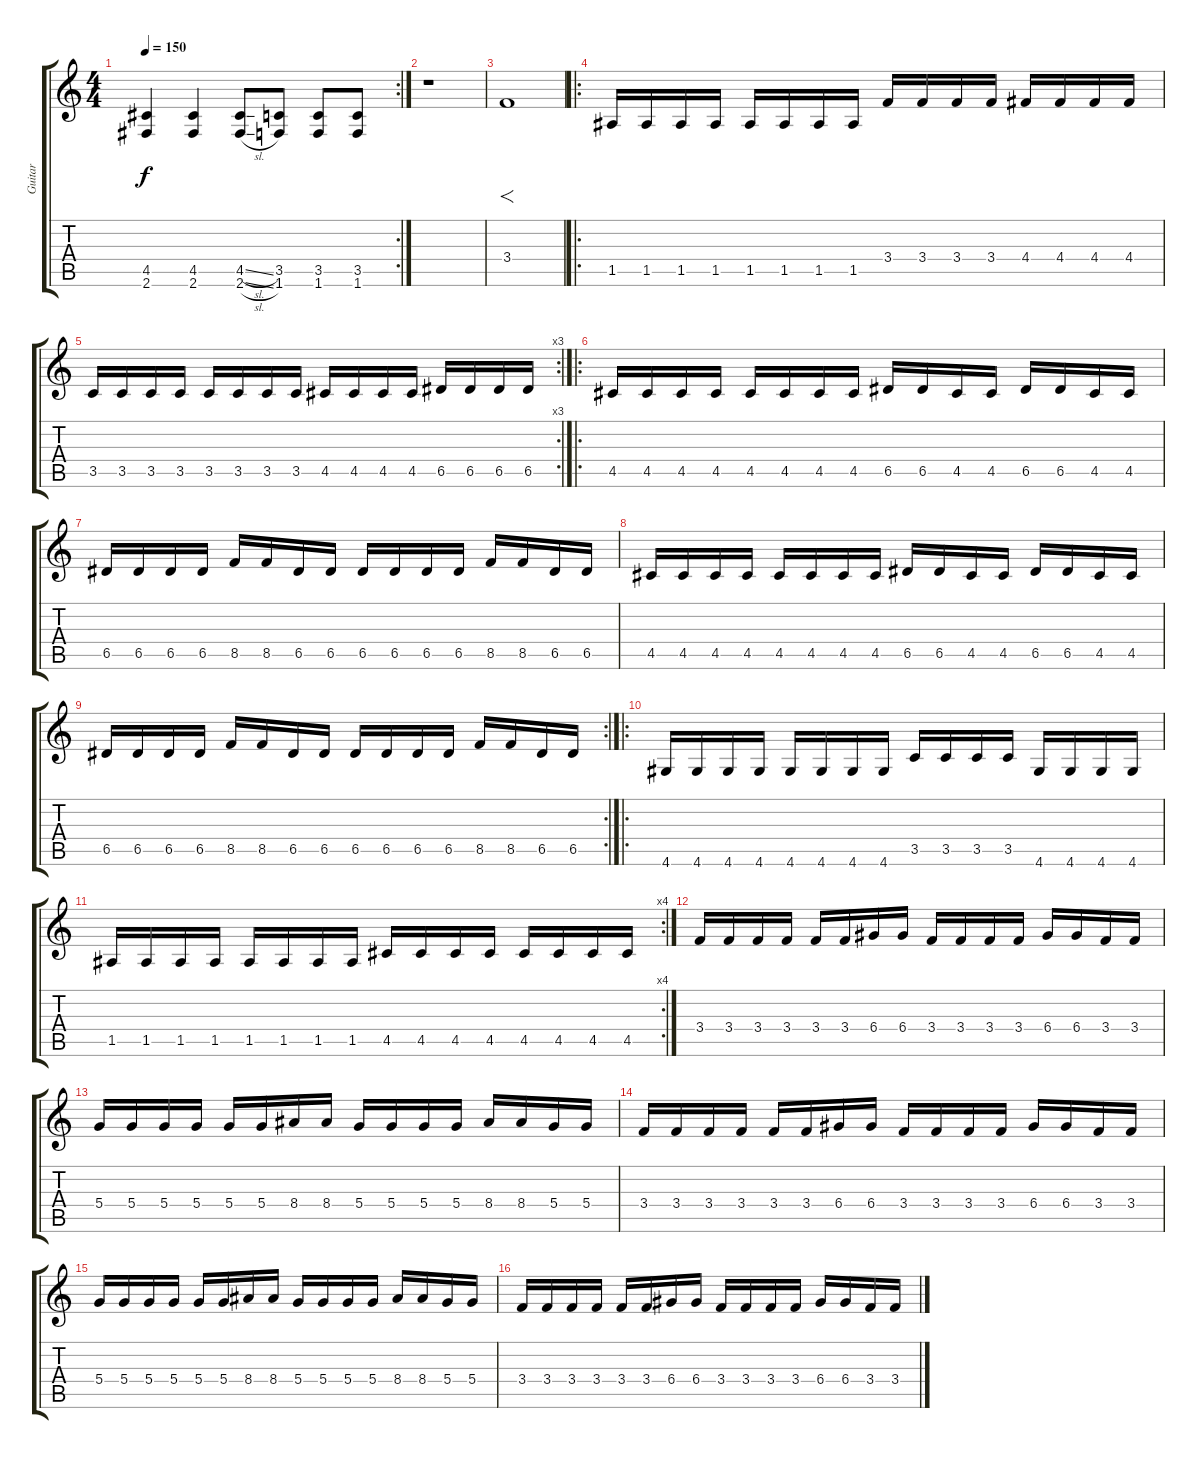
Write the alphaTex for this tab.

\track ("Guitar" "Guitar") {instrument overdrivenguitar}
\staff {score tabs}
\tuning (E4 B3 G3 D3 A2 E2) {hide}
\rc 2
\ts (4 4)
\tempo 150
\clef g2
\ks c
(4.5 2.6).4{dy f} (4.5 2.6).4 (4.5{sl} 2.6{sl}).8 (3.5 1.6).8 (3.5 1.6).8 (3.5 1.6).8 |
r.1 |
3.4.1{f} |
\ro
1.5.16 1.5.16 1.5.16 1.5.16 1.5.16 1.5.16 1.5.16 1.5.16 3.4.16 3.4.16 3.4.16 3.4.16 4.4.16 4.4.16 4.4.16 4.4.16 |
\rc 3
3.5.16 3.5.16 3.5.16 3.5.16 3.5.16 3.5.16 3.5.16 3.5.16 4.5.16 4.5.16 4.5.16 4.5.16 6.5.16 6.5.16 6.5.16 6.5.16 |
\ro
4.5.16 4.5.16 4.5.16 4.5.16 4.5.16 4.5.16 4.5.16 4.5.16 6.5.16 6.5.16 4.5.16 4.5.16 6.5.16 6.5.16 4.5.16 4.5.16 |
6.5.16 6.5.16 6.5.16 6.5.16 8.5.16 8.5.16 6.5.16 6.5.16 6.5.16 6.5.16 6.5.16 6.5.16 8.5.16 8.5.16 6.5.16 6.5.16 |
4.5.16 4.5.16 4.5.16 4.5.16 4.5.16 4.5.16 4.5.16 4.5.16 6.5.16 6.5.16 4.5.16 4.5.16 6.5.16 6.5.16 4.5.16 4.5.16 |
\rc 2
6.5.16 6.5.16 6.5.16 6.5.16 8.5.16 8.5.16 6.5.16 6.5.16 6.5.16 6.5.16 6.5.16 6.5.16 8.5.16 8.5.16 6.5.16 6.5.16 |
\ro
4.6.16 4.6.16 4.6.16 4.6.16 4.6.16 4.6.16 4.6.16 4.6.16 3.5.16 3.5.16 3.5.16 3.5.16 4.6.16 4.6.16 4.6.16 4.6.16 |
\rc 4
1.5.16 1.5.16 1.5.16 1.5.16 1.5.16 1.5.16 1.5.16 1.5.16 4.5.16 4.5.16 4.5.16 4.5.16 4.5.16 4.5.16 4.5.16 4.5.16 |
3.4.16 3.4.16 3.4.16 3.4.16 3.4.16 3.4.16 6.4.16 6.4.16 3.4.16 3.4.16 3.4.16 3.4.16 6.4.16 6.4.16 3.4.16 3.4.16 |
5.4.16 5.4.16 5.4.16 5.4.16 5.4.16 5.4.16 8.4.16 8.4.16 5.4.16 5.4.16 5.4.16 5.4.16 8.4.16 8.4.16 5.4.16 5.4.16 |
3.4.16 3.4.16 3.4.16 3.4.16 3.4.16 3.4.16 6.4.16 6.4.16 3.4.16 3.4.16 3.4.16 3.4.16 6.4.16 6.4.16 3.4.16 3.4.16 |
5.4.16 5.4.16 5.4.16 5.4.16 5.4.16 5.4.16 8.4.16 8.4.16 5.4.16 5.4.16 5.4.16 5.4.16 8.4.16 8.4.16 5.4.16 5.4.16 |
3.4.16 3.4.16 3.4.16 3.4.16 3.4.16 3.4.16 6.4.16 6.4.16 3.4.16 3.4.16 3.4.16 3.4.16 6.4.16 6.4.16 3.4.16 3.4.16
